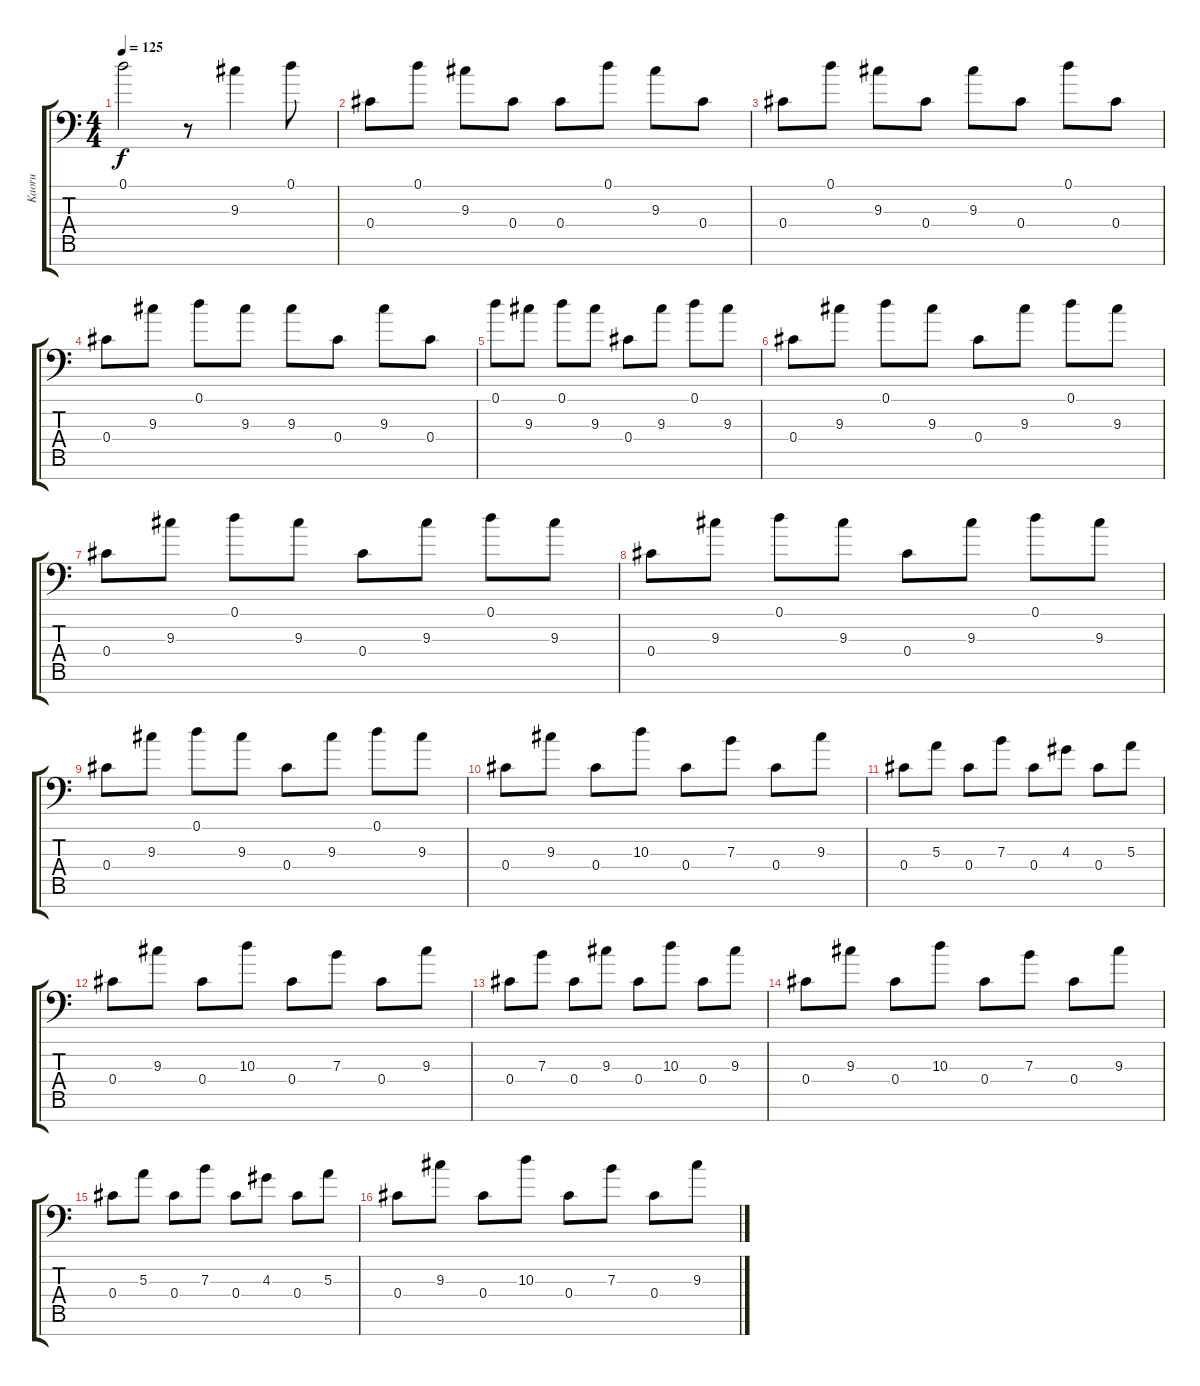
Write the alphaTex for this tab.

\track ("Kaoru" "Kaoru") {instrument distortionguitar}
\staff {score tabs}
\tuning (D4 Ab3 E3 Db3 Gb2 Db2 Ab1) {hide}
\ts (4 4)
\tempo 125
\clef f4
\ks c
0.1{t}.2{dy f} r.8 9.3.4 0.1.8 |
0.4.8 0.1.8 9.3.8 0.4.8 0.4.8 0.1.8 9.3.8 0.4.8 |
0.4.8 0.1.8 9.3.8 0.4.8 9.3.8 0.4.8 0.1.8 0.4.8 |
0.4.8 9.3.8 0.1.8 9.3.8 9.3.8 0.4.8 9.3.8 0.4.8 |
0.1.8 9.3.8 0.1.8 9.3.8 0.4.8 9.3.8 0.1.8 9.3.8 |
0.4.8 9.3.8 0.1.8 9.3.8 0.4.8 9.3.8 0.1.8 9.3.8 |
0.4.8 9.3.8 0.1.8 9.3.8 0.4.8 9.3.8 0.1.8 9.3.8 |
0.4.8 9.3.8 0.1.8 9.3.8 0.4.8 9.3.8 0.1.8 9.3.8 |
0.4.8 9.3.8 0.1.8 9.3.8 0.4.8 9.3.8 0.1.8 9.3.8 |
0.4.8{instrument distortionguitar} 9.3.8 0.4.8 10.3.8 0.4.8 7.3.8 0.4.8 9.3.8 |
0.4.8 5.3.8 0.4.8 7.3.8 0.4.8 4.3.8 0.4.8 5.3.8 |
0.4.8 9.3.8 0.4.8 10.3.8 0.4.8 7.3.8 0.4.8 9.3.8 |
0.4.8 7.3.8 0.4.8 9.3.8 0.4.8 10.3.8 0.4.8 9.3.8 |
0.4.8 9.3.8 0.4.8 10.3.8 0.4.8 7.3.8 0.4.8 9.3.8 |
0.4.8 5.3.8 0.4.8 7.3.8 0.4.8 4.3.8 0.4.8 5.3.8 |
0.4.8 9.3.8 0.4.8 10.3.8 0.4.8 7.3.8 0.4.8 9.3.8
